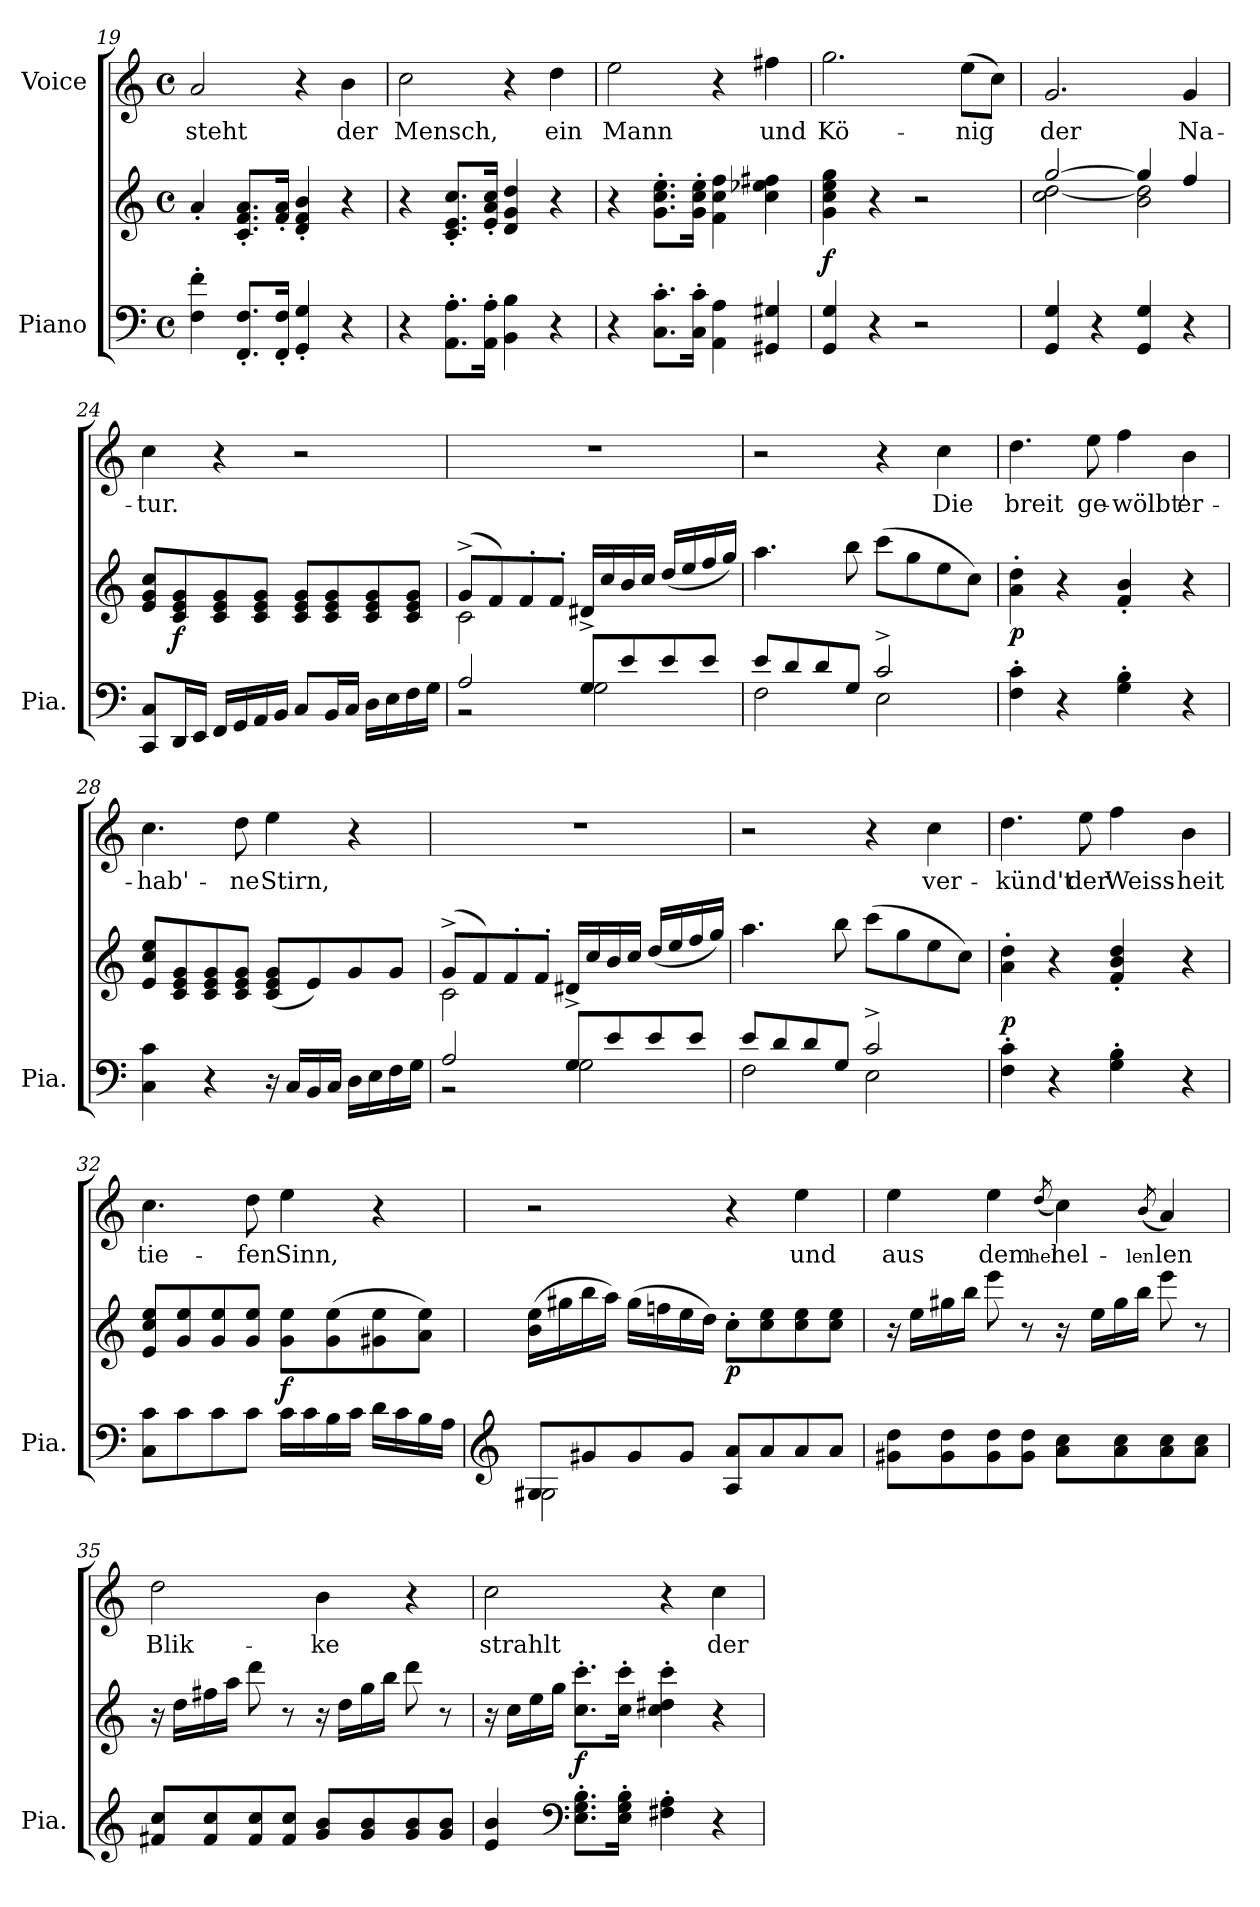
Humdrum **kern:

**kern	**kern	**dynam	**kern	**text
*part2	*part2	*part2	*part1	*part1
*staff3	*staff2	*staff2/3	*staff1	*staff1
*I"Piano	*	*	*I"Voice	*
*I'Pia.	*	*	*	*
*clefF4	*clefG2	*	*clefG2	*
*k[]	*k[]	*	*k[]	*
*M4/4	*M4/4	*	*M4/4	*
*met(c)	*met(c)	*	*met(c)	*
=19	=19	=19	=19	=19
4F\' 4f\'	4a'/	.	2a/	steht
8.FF/' 8.F/'L	8.c/' 8.f/' 8.a/'L	.	.	.
16FF/' 16F/'Jk	16f/' 16a/'Jk	.	.	.
4GG/' 4G/'	4d/' 4f/' 4b/'	.	4r	.
4r	4r	.	4b\	der
=20	=20	=20	=20	=20
4r	4r	.	2cc\	Mensch,
8.AA\' 8.A\'L	8.c/' 8.e/' 8.cc/'L	.	.	.
16AA\' 16A\'Jk	16e/' 16a/' 16cc/'Jk	.	.	.
4BB\ 4B\	4d/ 4g/ 4dd/	.	4r	.
4r	4r	.	4dd\	ein
!!LO:LB:g=z
=21	=21	=21	=21	=21
4r	4r	.	2ee\	Mann
8.C\' 8.c\'L	8.g\' 8.cc\' 8.ee\'L	.	.	.
16C\' 16c\'Jk	16g\' 16cc\' 16ee\'Jk	.	.	.
4AA\ 4A\	4f\ 4cc\ 4ff\	.	4r	.
4GG#X/ 4G#X/	4cc\ 4ee-X\ 4ff#X\	.	4ff#X\	und
=22	=22	=22	=22	=22
!	!	!LO:DY:b	!	!
4GG/ 4G/	4g\ 4cc\ 4ee\ 4gg\	f	2.gg\	Kö-
4r	4r	.	.	.
2r	2r	.	.	.
.	.	.	(8ee\L	-nig
.	.	.	8cc\J)	.
=23	=23	=23	=23	=23
*	*^	*	*	*
4GG/ 4G/	[2gg/	2cc\ [2dd\	.	2.g/	der
4r	.	.	.	.	.
4GG/ 4G/	4gg/]	2b\ 2dd\]	.	.	.
4r	4ff/	.	.	4g/	Na-
*	*v	*v	*	*	*
=24	=24	=24	=24	=24
8CC/ 8C/L	8e/ 8g/ 8cc/L	.	4cc\	-tur.
!	!	!LO:DY:b	!	!
16DD/L	8c/ 8e/ 8g/	f	.	.
16EE/JJ	.	.	.	.
16FF/LL	8c/ 8e/ 8g/	.	4r	.
16GG/	.	.	.	.
16AA/	8c/ 8e/ 8g/J	.	.	.
16BB/JJ	.	.	.	.
8C/L	8c/ 8e/ 8g/L	.	2r	.
16BB/L	8c/ 8e/ 8g/	.	.	.
16C/JJ	.	.	.	.
16D\LL	8c/ 8e/ 8g/	.	.	.
16E\	.	.	.	.
16F\	8c/ 8e/ 8g/J	.	.	.
16G\JJ	.	.	.	.
!!LO:LB:g=z
=25	=25	=25	=25	=25
*^	*^	*	*	*
2A/	2r	(8g^/L	2c\	.	1r	.
.	.	8f/)	.	.	.	.
.	.	8f'/	.	.	.	.
.	.	8f'/J	.	.	.	.
8G/L	2G\	16d#X^/LL	2ryy	.	.	.
.	.	16cc/	.	.	.	.
8e/	.	16b/	.	.	.	.
.	.	16cc/JJ	.	.	.	.
8e/	.	(16dd/LL	.	.	.	.
.	.	16ee/	.	.	.	.
8e/J	.	16ff/	.	.	.	.
.	.	16gg/JJ)	.	.	.	.
*	*	*v	*v	*	*	*
=26	=26	=26	=26	=26	=26
8e/L	2F\	4.aa\	.	2r	.
8d/	.	.	.	.	.
8d/	.	.	.	.	.
8G/J	.	8bb\	.	.	.
2c^/	2E\	(8ccc\L	.	4r	.
.	.	8gg\	.	.	.
.	.	8ee\	.	4cc\	Die
.	.	8cc\J)	.	.	.
*v	*v	*	*	*	*
=27	=27	=27	=27	=27
!	!	!LO:DY:b	!	!
4F\' 4c\'	4a\' 4dd\'	p	4.dd\	breit
4r	4r	.	.	.
.	.	.	8ee\	ge-
4G\' 4B\'	4f/' 4b/'	.	4ff\	-wölbt'
4r	4r	.	4b\	er-
!!LO:PB:g=z
=28	=28	=28	=28	=28
4C\ 4c\	8e/ 8cc/ 8ee/L	.	4.cc\	-hab'-
.	8c/ 8e/ 8g/	.	.	.
4r	8c/ 8e/ 8g/	.	.	.
.	8c/ 8e/ 8g/J	.	8dd\	-ne
16r	(8c/ 8e/ 8g/L	.	4ee\	Stirn,
16C/LL	.	.	.	.
16BB/	8e/)	.	.	.
16C/JJ	.	.	.	.
16D\LL	8g/	.	4r	.
16E\	.	.	.	.
16F\	8g/J	.	.	.
16G\JJ	.	.	.	.
=29	=29	=29	=29	=29
*^	*^	*	*	*
2A/	2r	(8g^/L	2c\	.	1r	.
.	.	8f/)	.	.	.	.
.	.	8f'/	.	.	.	.
.	.	8f'/J	.	.	.	.
8G/L	2G\	16d#X^/LL	2ryy	.	.	.
.	.	16cc/	.	.	.	.
8e/	.	16b/	.	.	.	.
.	.	16cc/JJ	.	.	.	.
8e/	.	(16dd/LL	.	.	.	.
.	.	16ee/	.	.	.	.
8e/J	.	16ff/	.	.	.	.
.	.	16gg/JJ)	.	.	.	.
*	*	*v	*v	*	*	*
=30	=30	=30	=30	=30	=30
8e/L	2F\	4.aa\	.	2r	.
8d/	.	.	.	.	.
8d/	.	.	.	.	.
8G/J	.	8bb\	.	.	.
2c^/	2E\	(8ccc\L	.	4r	.
.	.	8gg\	.	.	.
.	.	8ee\	.	4cc\	ver-
.	.	8cc\J)	.	.	.
*v	*v	*	*	*	*
!!LO:LB:g=z
=31	=31	=31	=31	=31
!	!	!LO:DY:a=2	!	!
4F\' 4c\'	4a\' 4dd\'	p	4.dd\	-künd't
4r	4r	.	.	.
.	.	.	8ee\	der
4G\' 4B\'	4f/' 4b/' 4dd/'	.	4ff\	Weiss-
4r	4r	.	4b\	-heit
=32	=32	=32	=32	=32
8C\ 8c\L	8e/ 8cc/ 8ee/L	.	4.cc\	tie-
8c\	8g/ 8ee/	.	.	.
8c\	8g/ 8ee/	.	.	.
8c\J	8g/ 8ee/J	.	8dd\	-fen
!	!	!LO:DY:a=2	!	!
16c\LL	8g\ 8ee\L	f	4ee\	Sinn,
16c\	.	.	.	.
16B\	(8g\ 8ee\	.	.	.
16c\JJ	.	.	.	.
16d\LL	8g#X\ 8ee\	.	4r	.
16c\	.	.	.	.
16B\	8a\ 8ee\J)	.	.	.
16A\JJ	.	.	.	.
=33	=33	=33	=33	=33
*clefG2	*	*	*	*
*^	*	*	*	*
8G#X/L	2G#\	(16b\ 16ee\LL	.	2r	.
.	.	16gg#X\	.	.	.
8g#X/	.	16bb\	.	.	.
.	.	16aa\JJ)	.	.	.
8g#/	.	(16gg#\LL	.	.	.
.	.	16ffn\	.	.	.
8g#/J	.	16ee\	.	.	.
.	.	16dd\JJ)	.	.	.
!	!	!	!LO:DY:b	!	!
8A/ 8a/L	2ryy	8cc'\L	p	4r	.
8a/	.	8cc\ 8ee\	.	.	.
8a/	.	8cc\ 8ee\	.	4ee\	und
8a/J	.	8cc\ 8ee\J	.	.	.
*v	*v	*	*	*	*
!!LO:LB:g=z
=34	=34	=34	=34	=34
8g#X\ 8dd\L	16r	.	4ee\	aus
.	16ee\LL	.	.	.
8g#\ 8dd\	16gg#X\	.	.	.
.	16bb\JJ	.	.	.
8g#\ 8dd\	8eee\	.	4ee\	dem
8g#\ 8dd\J	8r	.	.	.
.	.	.	(8qdd/	hel-
8a\ 8cc\L	16r	.	4cc\)	hel-
.	16ee\LL	.	.	.
8a\ 8cc\	16gg#\	.	.	.
.	16bb\JJ	.	.	.
.	.	.	(8qb/	-len
8a\ 8cc\	8eee\	.	4a/)	-len
8a\ 8cc\J	8r	.	.	.
=35	=35	=35	=35	=35
8f#X/ 8cc/L	16r	.	2dd\	Blik-
.	16dd\LL	.	.	.
8f#/ 8cc/	16ff#X\	.	.	.
.	16aa\JJ	.	.	.
8f#/ 8cc/	8ddd\	.	.	.
8f#/ 8cc/J	8r	.	.	.
8g/ 8b/L	16r	.	4b\	-ke
.	16dd\LL	.	.	.
8g/ 8b/	16gg\	.	.	.
.	16bb\JJ	.	.	.
8g/ 8b/	8ddd\	.	4r	.
8g/ 8b/J	8r	.	.	.
=36	=36	=36	=36	=36
4e/ 4b/	16r	.	2cc\	strahlt
.	16cc\LL	.	.	.
.	16ee\	.	.	.
.	16gg\JJ	.	.	.
*clefF4	*	*	*	*
!	!	!LO:DY:b	!	!
8.E\' 8.G\' 8.B\'L	8.cc\' 8.ccc\'L	f	.	.
16E\' 16G\' 16B\'Jk	16cc\' 16ccc\'Jk	.	.	.
4F#X\' 4A\'	4cc\' 4dd#X\' 4ccc\'	.	4r	.
4r	4r	.	4cc\	der
=	=	=	=	=
*-	*-	*-	*-	*-
